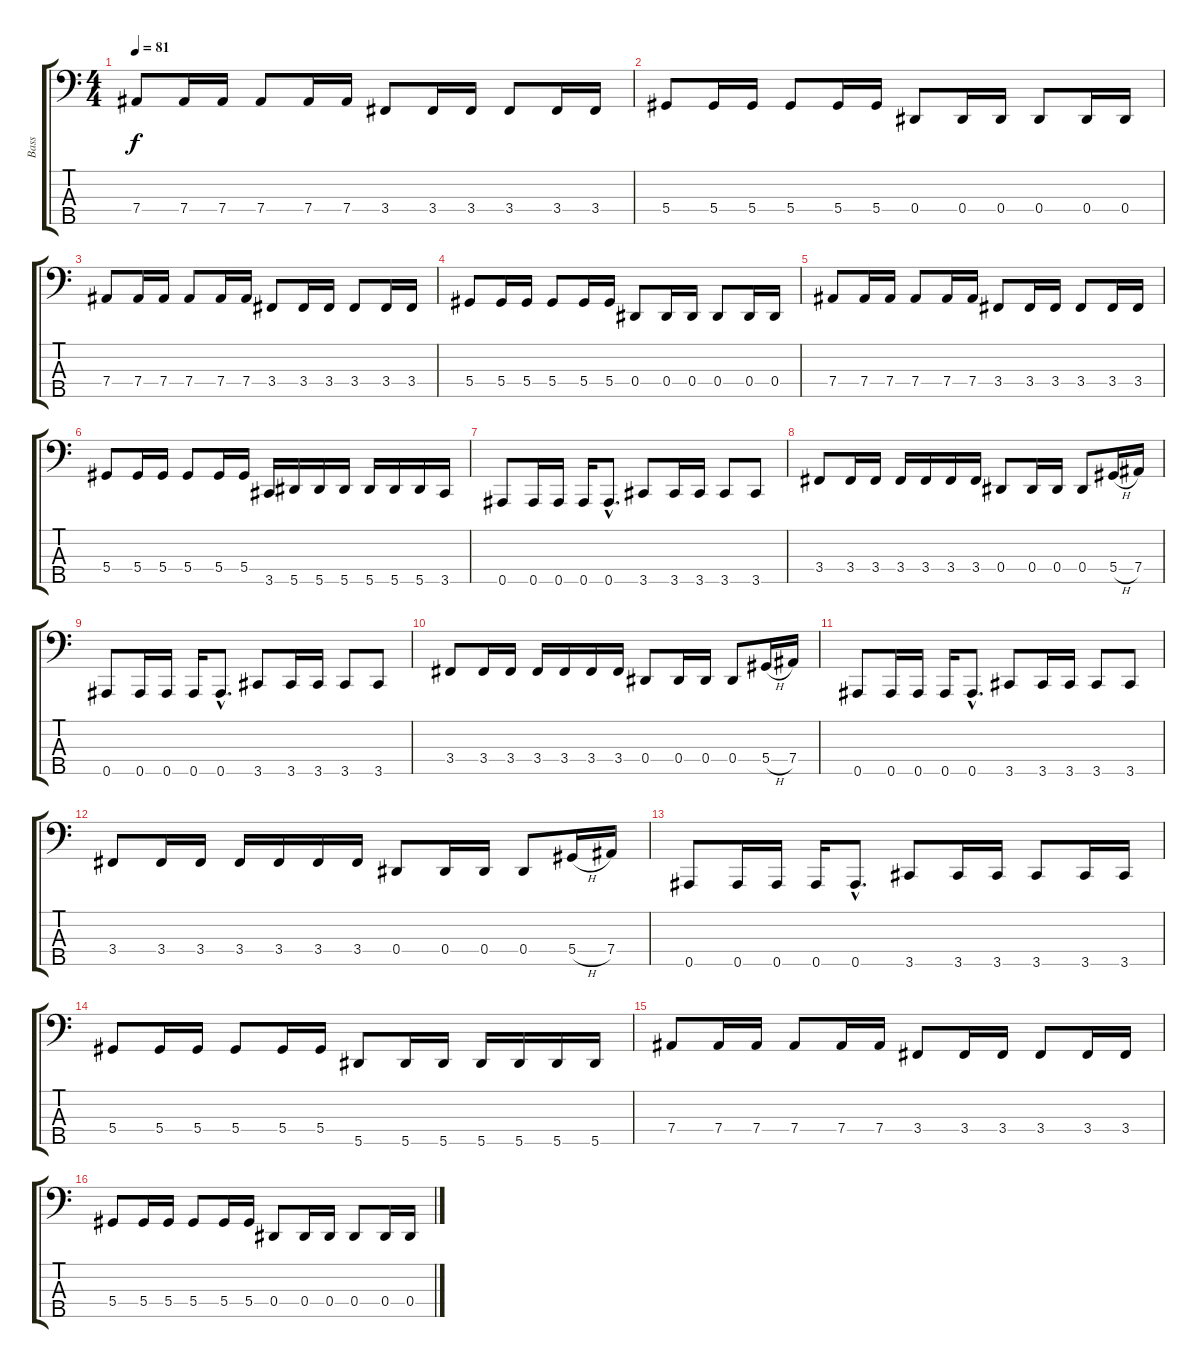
\track ("Bass" "Bass") {instrument electricbassfinger}
\staff {score tabs}
\tuning (Gb2 Db2 Ab1 Eb1 Bb0) {hide}
\ts (4 4)
\tempo 81
\clef f4
\ks c
7.4.8{dy f} 7.4.16 7.4.16 7.4.8 7.4.16 7.4.16 3.4.8 3.4.16 3.4.16 3.4.8 3.4.16 3.4.16 |
5.4.8 5.4.16 5.4.16 5.4.8 5.4.16 5.4.16 0.4.8 0.4.16 0.4.16 0.4.8 0.4.16 0.4.16 |
7.4.8 7.4.16 7.4.16 7.4.8 7.4.16 7.4.16 3.4.8 3.4.16 3.4.16 3.4.8 3.4.16 3.4.16 |
5.4.8 5.4.16 5.4.16 5.4.8 5.4.16 5.4.16 0.4.8 0.4.16 0.4.16 0.4.8 0.4.16 0.4.16 |
7.4.8 7.4.16 7.4.16 7.4.8 7.4.16 7.4.16 3.4.8 3.4.16 3.4.16 3.4.8 3.4.16 3.4.16 |
5.4.8 5.4.16 5.4.16 5.4.8 5.4.16 5.4.16 3.5.16 5.5.16 5.5.16 5.5.16 5.5.16 5.5.16 5.5.16 3.5.16 |
0.5.8 0.5.16 0.5.16 0.5.16 0.5{hac}.8{d} 3.5.8 3.5.16 3.5.16 3.5.8 3.5.8 |
3.4.8 3.4.16 3.4.16 3.4.16 3.4.16 3.4.16 3.4.16 0.4.8 0.4.16 0.4.16 0.4.8 5.4{h}.16 7.4.16 |
0.5.8 0.5.16 0.5.16 0.5.16 0.5{hac}.8{d} 3.5.8 3.5.16 3.5.16 3.5.8 3.5.8 |
3.4.8 3.4.16 3.4.16 3.4.16 3.4.16 3.4.16 3.4.16 0.4.8 0.4.16 0.4.16 0.4.8 5.4{h}.16 7.4.16 |
0.5.8 0.5.16 0.5.16 0.5.16 0.5{hac}.8{d} 3.5.8 3.5.16 3.5.16 3.5.8 3.5.8 |
3.4.8 3.4.16 3.4.16 3.4.16 3.4.16 3.4.16 3.4.16 0.4.8 0.4.16 0.4.16 0.4.8 5.4{h}.16 7.4.16 |
0.5.8 0.5.16 0.5.16 0.5.16 0.5{hac}.8{d} 3.5.8 3.5.16 3.5.16 3.5.8 3.5.16 3.5.16 |
5.4.8 5.4.16 5.4.16 5.4.8 5.4.16 5.4.16 5.5.8 5.5.16 5.5.16 5.5.16 5.5.16 5.5.16 5.5.16 |
7.4.8 7.4.16 7.4.16 7.4.8 7.4.16 7.4.16 3.4.8 3.4.16 3.4.16 3.4.8 3.4.16 3.4.16 |
5.4.8 5.4.16 5.4.16 5.4.8 5.4.16 5.4.16 0.4.8 0.4.16 0.4.16 0.4.8 0.4.16 0.4.16
